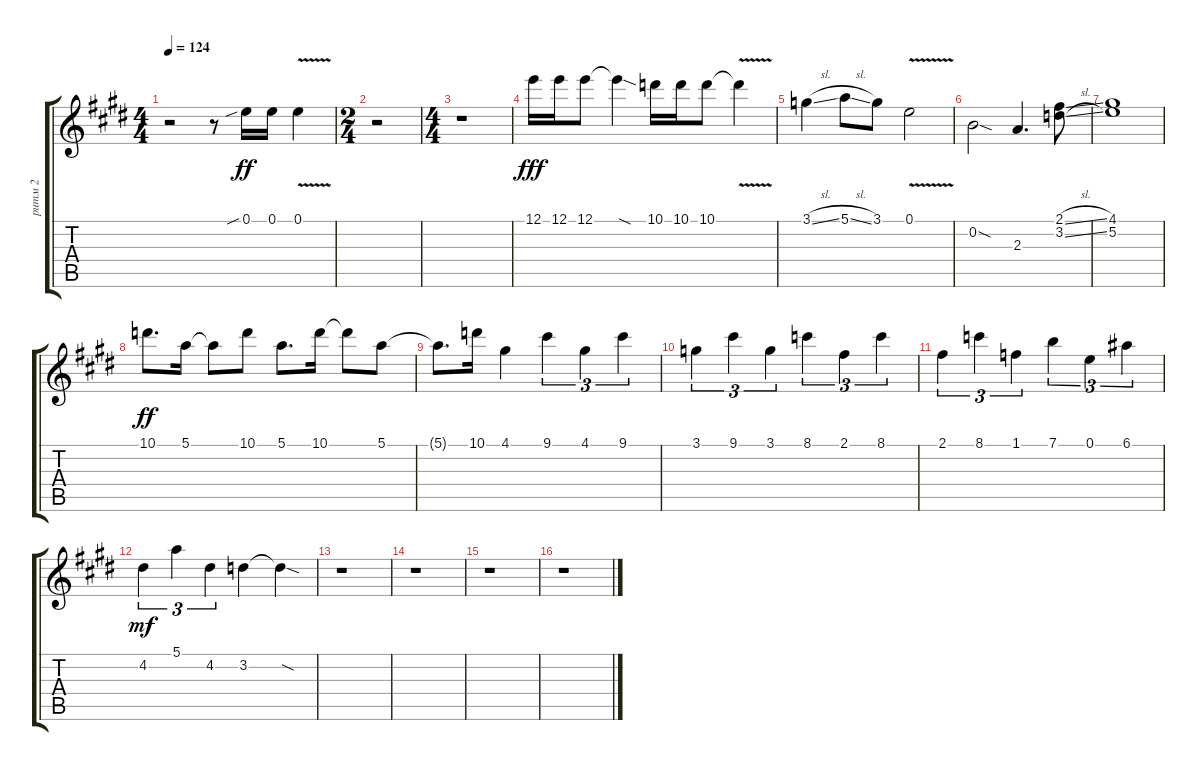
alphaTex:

\track ("ритм 2" "ритм 2") {instrument overdrivenguitar}
\staff {score tabs}
\tuning (E4 B3 G3 D3 A2 E2) {hide}
\ts (4 4)
\tempo 124
\clef g2
\ks e
r.2{dy ff} r.8 0.1{sib}.16 0.1.16 0.1{v}.4 |
\ts (2 4)
r.2 |
\ts (4 4)
r.1 |
12.1.16{dy fff} 12.1.16 12.1.8 12.1{sod t}.4 10.1.16 10.1.16 10.1.8 10.1{v t}.4 |
3.1{sl}.4 5.1{sl}.8 3.1.8 0.1{v}.2 |
0.2{sod}.2 2.3.4{d} (2.1{sl} 3.2{sl}).8 |
(4.1 5.2).1 |
10.1.8{d dy ff} 5.1.16 5.1{t}.8 10.1.8 5.1.8{d} 10.1.16 10.1{t}.8 5.1.8 |
5.1{t}.8{d} 10.1.16 4.1.4 9.1.4{tu (3 2)} 4.1.4{tu (3 2)} 9.1.4{tu (3 2)} |
3.1.4{tu (3 2)} 9.1.4{tu (3 2)} 3.1.4{tu (3 2)} 8.1.4{tu (3 2)} 2.1.4{tu (3 2)} 8.1.4{tu (3 2)} |
2.1.4{tu (3 2)} 8.1.4{tu (3 2)} 1.1.4{tu (3 2)} 7.1.4{tu (3 2)} 0.1.4{tu (3 2)} 6.1.4{tu (3 2)} |
4.2.4{tu (3 2) dy mf} 5.1.4{tu (3 2)} 4.2.4{tu (3 2)} 3.2.4 3.2{sod t}.4 |
r.1 |
r.1 |
r.1 |
r.1
